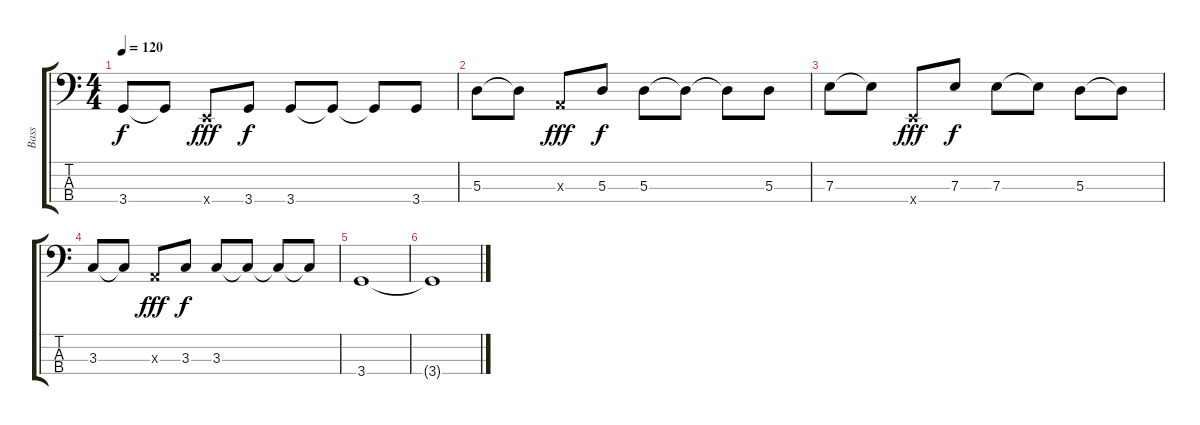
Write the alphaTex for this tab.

\track ("Bass" "Bass") {instrument electricbassfinger}
\staff {score tabs}
\tuning (G2 D2 A1 E1) {hide}
\ts (4 4)
\tempo 120
\clef f4
\ks c
3.4.8{dy f} 3.4{t}.8 0.4{x}.8{dy fff} 3.4.8{dy f} 3.4.8 3.4{t}.8 3.4{t}.8 3.4.8 |
5.3.8 5.3{t}.8 0.3{x}.8{dy fff} 5.3.8{dy f} 5.3.8 5.3{t}.8 5.3{t}.8 5.3.8 |
7.3.8 7.3{t}.8 0.4{x}.8{dy fff} 7.3.8{dy f} 7.3.8 7.3{t}.8 5.3.8 5.3{t}.8 |
3.3.8 3.3{t}.8 0.3{x}.8{dy fff} 3.3.8{dy f} 3.3.8 3.3{t}.8 3.3{t}.8 3.3{t}.8 |
3.4.1 |
3.4{t}.1
